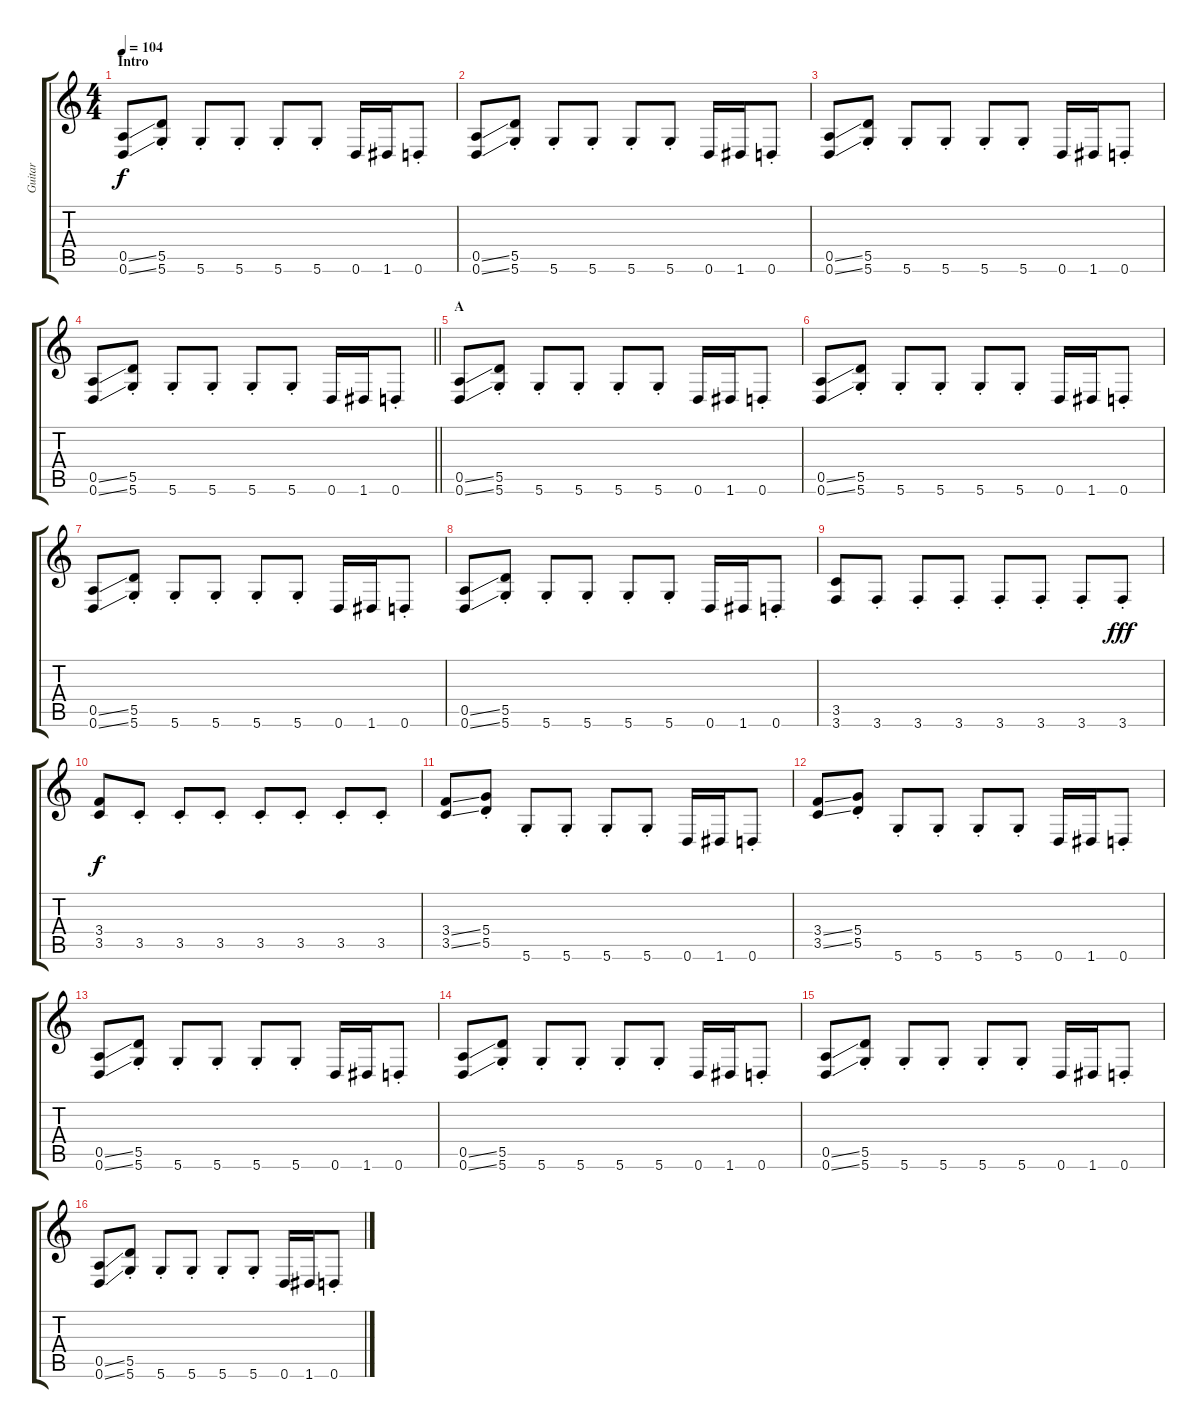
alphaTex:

\track ("Guitar" "Guitar") {instrument electricguitarclean}
\staff {score tabs}
\tuning (E4 B3 G3 D3 A2 D2) {hide}
\ts (4 4)
\section ("" "Intro")
\tempo 104
\clef g2
\ks c
(0.5{ss} 0.6{ss}).8{dy f instrument electricguitarclean} (5.5{st} 5.6{st}).8 5.6{st}.8 5.6{st}.8 5.6{st}.8 5.6{st}.8 0.6.16 1.6.16 0.6{st}.8 |
(0.5{ss} 0.6{ss}).8 (5.5{st} 5.6{st}).8 5.6{st}.8 5.6{st}.8 5.6{st}.8 5.6{st}.8 0.6.16 1.6.16 0.6{st}.8 |
(0.5{ss} 0.6{ss}).8 (5.5{st} 5.6{st}).8 5.6{st}.8 5.6{st}.8 5.6{st}.8 5.6{st}.8 0.6.16 1.6.16 0.6{st}.8 |
\barLineRight lightlight
(0.5{ss} 0.6{ss}).8 (5.5{st} 5.6{st}).8 5.6{st}.8 5.6{st}.8 5.6{st}.8 5.6{st}.8 0.6.16 1.6.16 0.6{st}.8 |
\section ("" "A")
(0.5{ss} 0.6{ss}).8 (5.5{st} 5.6{st}).8 5.6{st}.8 5.6{st}.8 5.6{st}.8 5.6{st}.8 0.6.16 1.6.16 0.6{st}.8 |
(0.5{ss} 0.6{ss}).8 (5.5{st} 5.6{st}).8 5.6{st}.8 5.6{st}.8 5.6{st}.8 5.6{st}.8 0.6.16 1.6.16 0.6{st}.8 |
(0.5{ss} 0.6{ss}).8 (5.5{st} 5.6{st}).8 5.6{st}.8 5.6{st}.8 5.6{st}.8 5.6{st}.8 0.6.16 1.6.16 0.6{st}.8 |
(0.5{ss} 0.6{ss}).8 (5.5{st} 5.6{st}).8 5.6{st}.8 5.6{st}.8 5.6{st}.8 5.6{st}.8 0.6.16 1.6.16 0.6{st}.8 |
(3.5 3.6).8 3.6{st}.8 3.6{st}.8 3.6{st}.8 3.6{st}.8 3.6{st}.8 3.6{st}.8 3.6{st}.8{dy fff} |
(3.4 3.5).8{dy f} 3.5{st}.8 3.5{st}.8 3.5{st}.8 3.5{st}.8 3.5{st}.8 3.5{st}.8 3.5{st}.8 |
(3.4{ss} 3.5{ss}).8 (5.4{st} 5.5{st}).8 5.6{st}.8 5.6{st}.8 5.6{st}.8 5.6{st}.8 0.6.16 1.6.16 0.6{st}.8 |
(3.4{ss} 3.5{ss}).8 (5.4{st} 5.5{st}).8 5.6{st}.8 5.6{st}.8 5.6{st}.8 5.6{st}.8 0.6.16 1.6.16 0.6{st}.8 |
(0.5{ss} 0.6{ss}).8 (5.5{st} 5.6{st}).8 5.6{st}.8 5.6{st}.8 5.6{st}.8 5.6{st}.8 0.6.16 1.6.16 0.6{st}.8 |
(0.5{ss} 0.6{ss}).8 (5.5{st} 5.6{st}).8 5.6{st}.8 5.6{st}.8 5.6{st}.8 5.6{st}.8 0.6.16 1.6.16 0.6{st}.8 |
(0.5{ss} 0.6{ss}).8 (5.5{st} 5.6{st}).8 5.6{st}.8 5.6{st}.8 5.6{st}.8 5.6{st}.8 0.6.16 1.6.16 0.6{st}.8 |
(0.5{ss} 0.6{ss}).8 (5.5{st} 5.6{st}).8 5.6{st}.8 5.6{st}.8 5.6{st}.8 5.6{st}.8 0.6.16 1.6.16 0.6{st}.8
